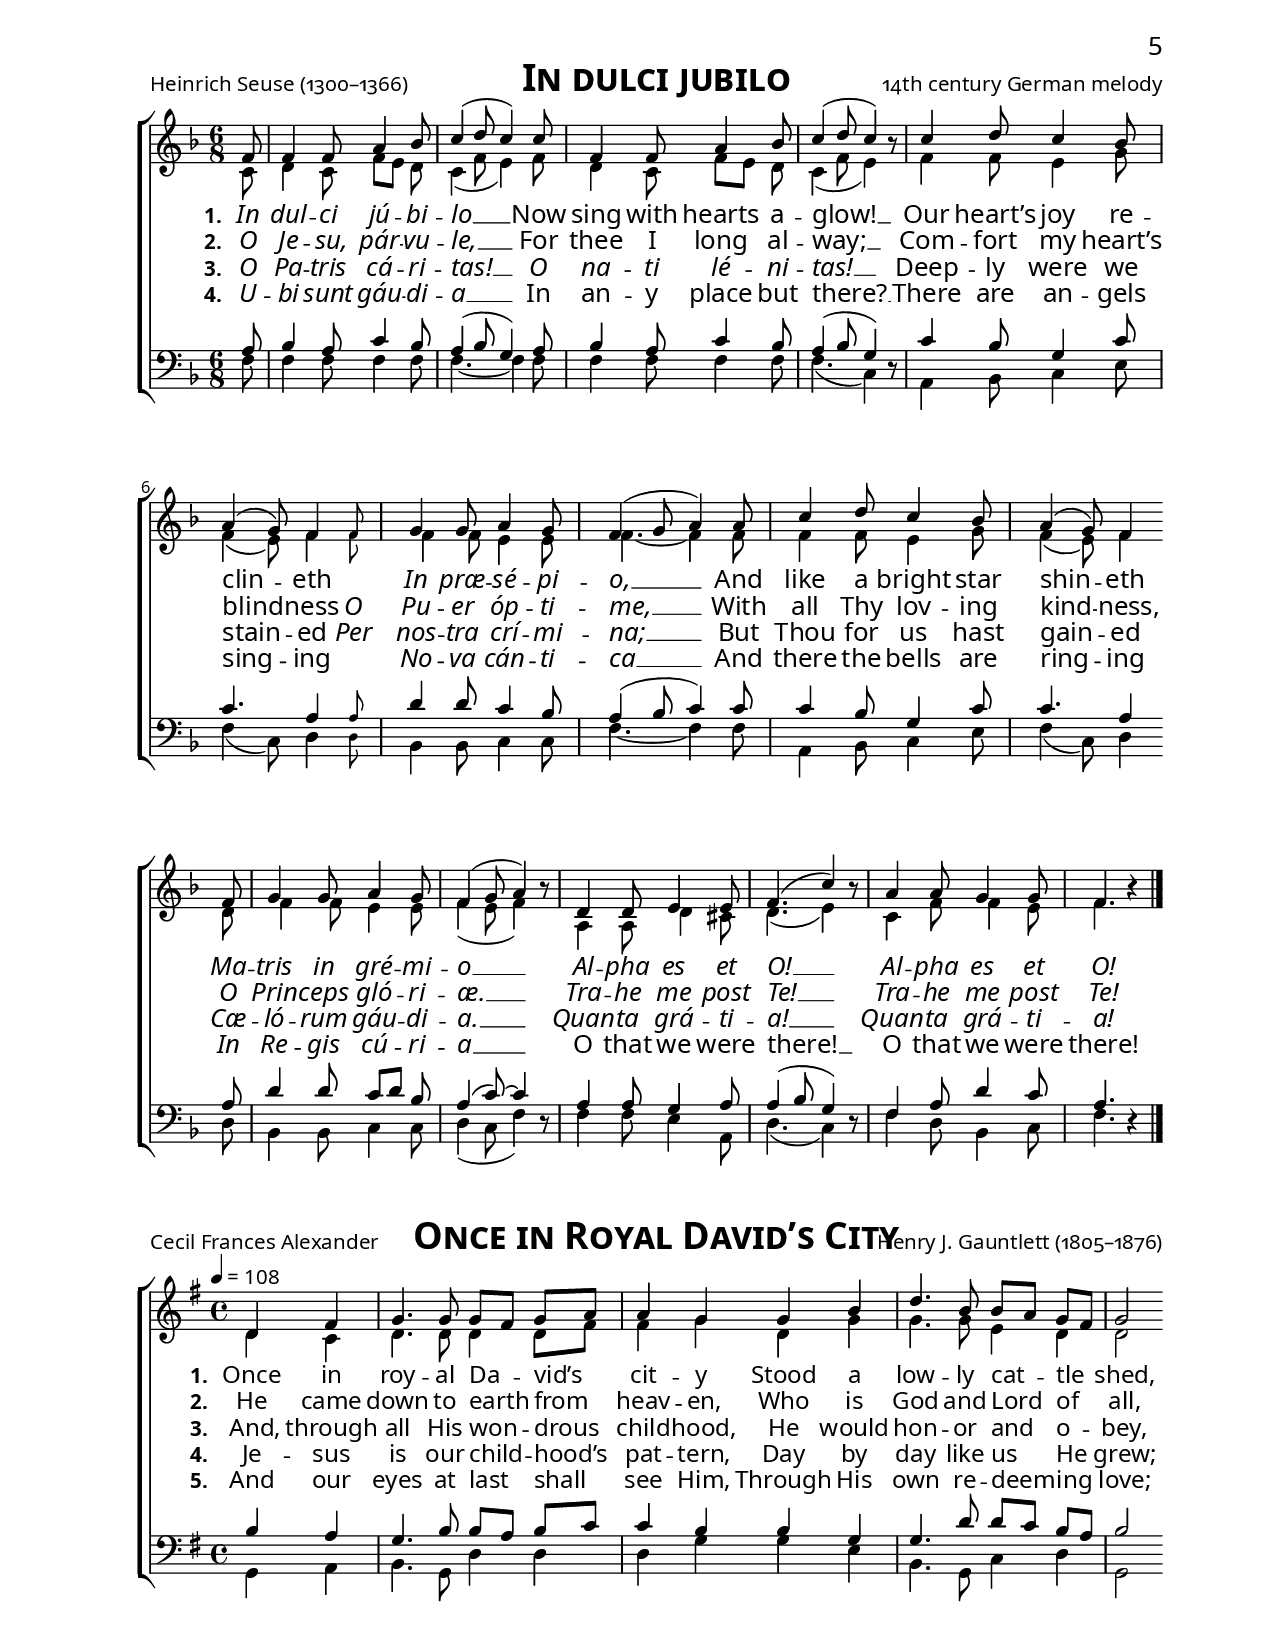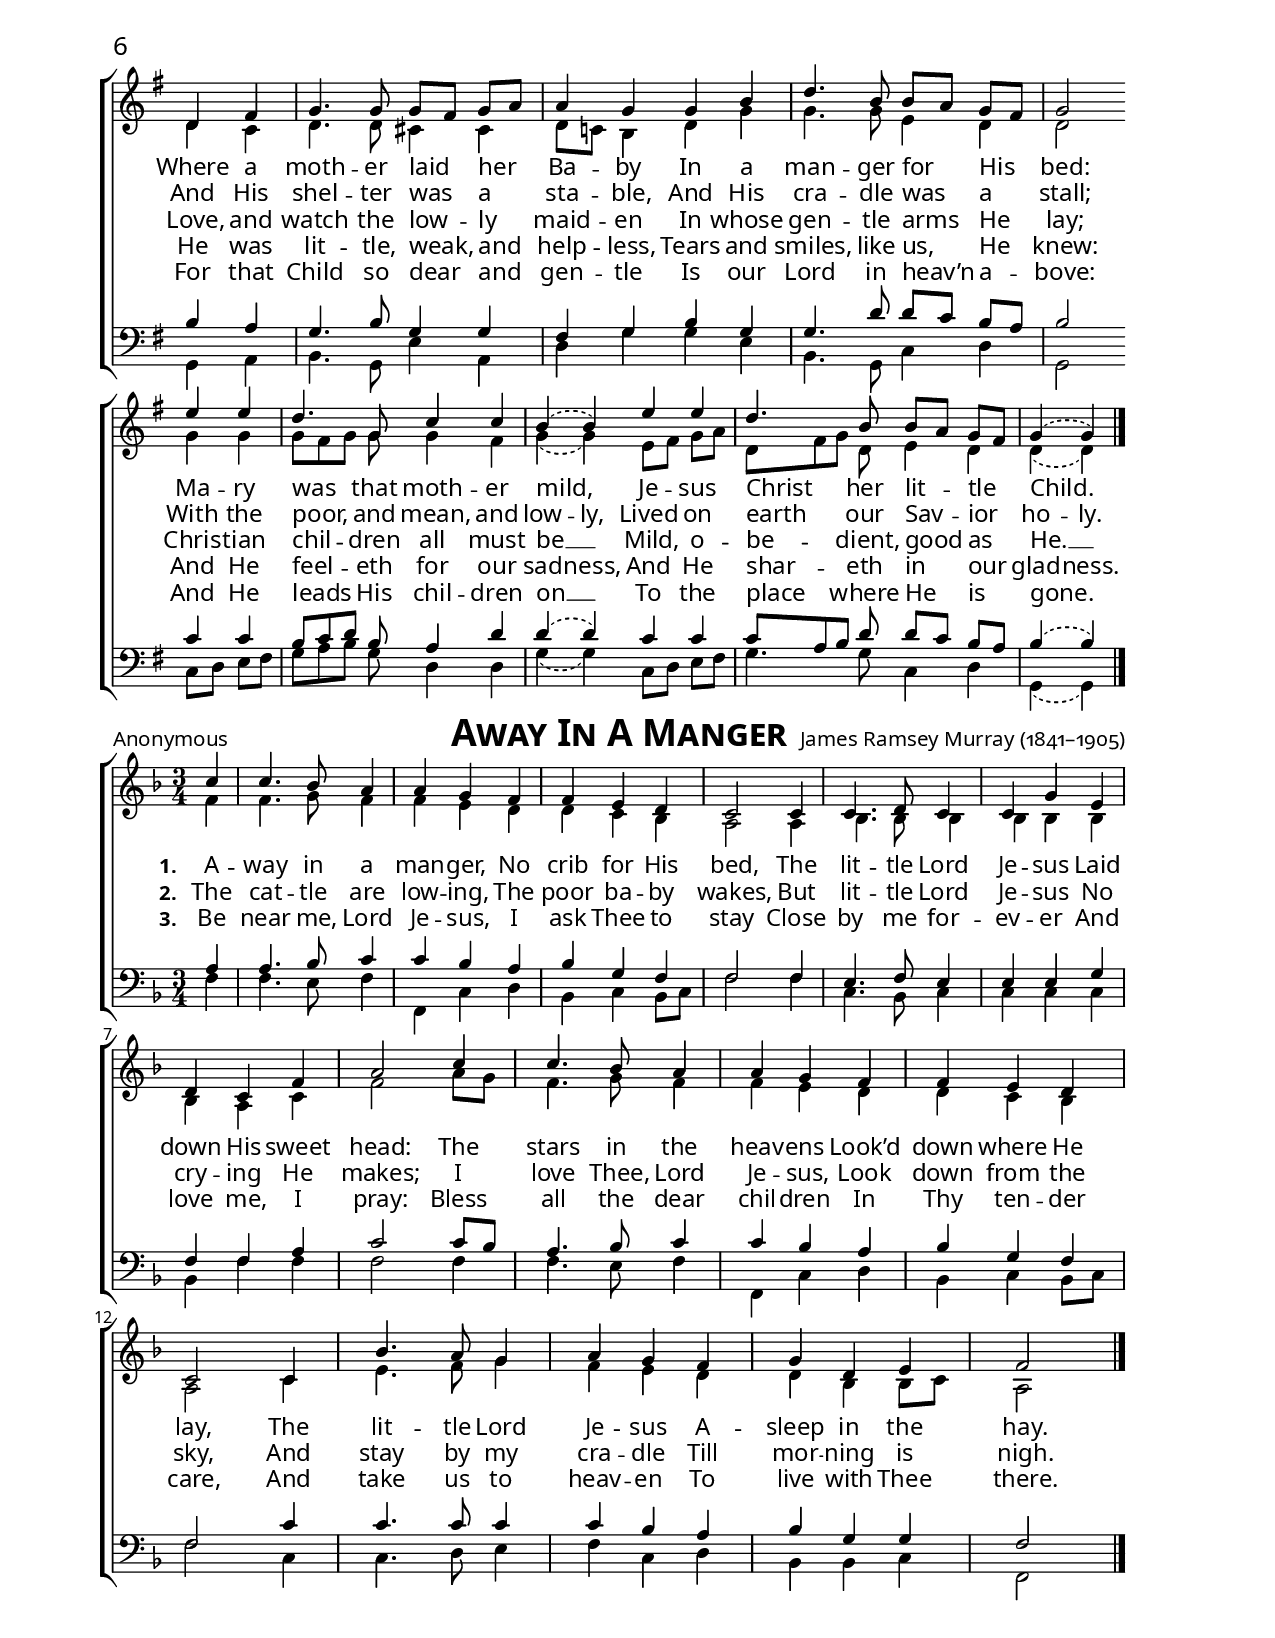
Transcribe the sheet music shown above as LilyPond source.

\version "2.14.2"
\include "util.ly"
\header {
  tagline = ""%\markup { "from" \concat{\italic "HymnsAndCarolsOfChristmas.com"}}
}
\paper {
  print-all-headers = ##t
  paper-height = 11\in
  paper-width = 8.5\in
  indent = 0\in
  %system-system-spacing = #'((basic-distance . 10) (padding . 0))
  system-system-spacing =
    #'((basic-distance . 0)
       (minimum-distance . 0)
       (padding . -5)
       (stretchability . 100))
  markup-system-spacing =
   #'((basic-distance . 0)
      (minimum-distance . 0)
      (padding . 0)
      (stretchability . 0))
  score-markup-spacing =
    #'((basic-distance . 0)
       (minimum-distance . 0)
       (padding . -20)
       (stretchability . 65))
  ragged-last-bottom = ##f
  ragged-bottom = ##f
  two-sided = ##t
  inner-margin = 1\in
  outer-margin = 0.75\in
  top-margin = 0.26\in
  bottom-margin = 0.25\in
  first-page-number = #5
  print-first-page-number = ##t
  headerLine = ""
  oddHeaderMarkup = \markup\fill-line{
     \override #'(font-name . "Garamond Premier Pro")\abs-fontsize #12.5
     \combine 
        \fill-line{"" \on-the-fly #print-page-number-check-first
        \oldStylePageNum""
        }
        \fill-line{\headerLine}
  }
  evenHeaderMarkup = \markup {
     \override #'(font-name . "Garamond Premier Pro")\abs-fontsize #12.5
     \combine
        \on-the-fly #print-page-number-check-first
        \oldStylePageNum""
        \fill-line{\headerLine}
  }
}
#(set-global-staff-size 18) \paper{ #(define fonts (make-pango-font-tree "Garamond Premier Pro" "Garamond Premier Pro" "Garamond Premier Pro" (/ 18 20))) }



global = {
  \key f \major
  \time 6/8
}

sopMusic = \relative c' {
  \partial 8 f8 |
  f4 f8 a4 bes8 |
  c4( d8 c4) c8 |
  f,4 f8 a4 bes8 |
  c4( d8 c4) b8\rest |
  c4 d8 c4 bes8 |
  
  a4( g8) f4 \teeny f8 \normalsize |
  g4 g8 a4 g8 |
  f4( g8 a4) a8 |
  c4 d8 c4 bes8 |
  a4( g8) f4 \bar"" \break f8 |
  
  g4 g8 a4 g8 |
  f4( g8 a4) b8\rest |
  d,4 d8 e4 e8 |
  f4.( c'4) b8\rest |
  a4 a8 g4 g8 |
  f4. b4\rest \bar "|."
}
sopWords = \lyricmode {
  
}

altoMusic = \relative c' {
  c8 |
  d4 c8 f[ e] d |
  c4( f8 e4) f8 |
  d4 c8 f[ e] d |
  c4( f8 e4) s8 |
  f4 f8 e4 g8 |
  
  f4( e8) f4 \teeny f8 \normalsize |
  f4 f8 e4 e8 |
  f4.~ f4 f8 |
  f4 f8 e4 g8 |
  f4( e8) f4 d8 |
  
  f4 f8 e4 e8 |
  f4( e8 f4) s8 |
  a,4 a8 d4 cis8 |
  d4.( e4) s8 |
  c4 f8 f4 e8 |
  f4. s4 \bar "|."

}
altoWords = \lyricmode {
  \dropLyricsV
  \set stanza = "1. "
  \markup\italic In \markup\italic dul -- \markup\italic ci \markup\italic jú -- \markup\italic bi -- \markup\italic lo __ Now sing with hearts a -- glow! __
  Our heart’s joy re -- clin -- eth "" \markup\italic In \markup\italic præ -- \markup\italic sé -- \markup\italic pi -- \markup\italic o, __
  And like a bright star shin -- eth
  \markup\italic Ma -- \markup\italic tris \markup\italic in \markup\italic gré -- \markup\italic mi -- \markup\italic o __
  \markup\italic Al -- \markup\italic pha \markup\italic es \markup\italic et \markup\italic O! __
  \markup\italic Al -- \markup\italic pha \markup\italic es \markup\italic et \markup\italic O!
}
altoWordsII = \lyricmode {
  \dropLyricsV
  \set stanza = "2. "
  \markup\italic O \markup\italic Je -- \markup\italic su, \markup\italic pár -- \markup\italic vu -- \markup\italic le, __
  For thee I long al -- way; __
  Com -- fort my heart’s blind -- ness
  \markup\italic O \markup\italic Pu -- \markup\italic er \markup\italic óp -- \markup\italic ti -- \markup\italic me, __
  With all Thy lov -- ing kind -- ness,
  \markup\italic O \markup\italic Prin -- \markup\italic ceps \markup\italic gló -- \markup\italic ri -- \markup\italic æ. __
  \markup\italic Tra -- \markup\italic he \markup\italic me \markup\italic post \markup\italic Te! __
  \markup\italic Tra -- \markup\italic he \markup\italic me \markup\italic post \markup\italic Te!
}
altoWordsIII = \lyricmode {
  \dropLyricsV
  \set stanza = "3. "
  \markup\italic O \markup\italic Pa -- \markup\italic tris \markup\italic cá -- \markup\italic ri -- \markup\italic tas! __
  \markup\italic O \markup\italic na -- \markup\italic ti \markup\italic lé -- \markup\italic ni -- \markup\italic tas! __
  Deep -- ly were we stain -- ed
  \markup\italic Per \markup\italic nos -- \markup\italic tra \markup\italic crí -- \markup\italic mi -- \markup\italic na; __
  But Thou for us hast gain -- ed
  \markup\italic Cæ -- \markup\italic ló -- \markup\italic rum \markup\italic gáu -- \markup\italic di -- \markup\italic a. __
  \markup\italic Quan -- \markup\italic ta \markup\italic grá -- \markup\italic ti -- \markup\italic a! __
  \markup\italic Quan -- \markup\italic ta \markup\italic grá -- \markup\italic ti -- \markup\italic a!
}
altoWordsIV = \lyricmode {
  \dropLyricsV
  \set stanza = "4. "
  \markup\italic U -- \markup\italic bi \markup\italic sunt \markup\italic gáu -- \markup\italic di -- \markup\italic a __
  In an -- y place but there? __
  There are an -- gels sing -- ing ""
  \markup\italic No -- \markup\italic va \markup\italic cán -- \markup\italic ti -- \markup\italic ca __
  And there the bells are ring -- ing
  \markup\italic In \markup\italic Re -- \markup\italic gis \markup\italic cú -- \markup\italic ri -- \markup\italic a __
  O that we were there! __
  O that we were there!
}

tenorMusic = \relative c' {
  a8 |
  bes4 a8 c4 bes8 |
  a4( bes8 g4) a8 |
  bes4 a8 c4 bes8 |
  a4( bes8 g4) s8 |
  c4 bes8 g4 c8 |
  
  c4. a4 \teeny a8 \normalsize |
  d4 d8 c4 bes8 |
  a4( bes8 c4) c8 |
  c4 bes8 g4 c8 |
  c4. a4 a8 |
  
  d4 d8 c[ d] bes |
  a4( c8)~ c4 s8 |
  a4 a8 g4 a8 |
  a4( bes8 g4) s8 |
  f4 a8 d4 c8 |
  a4. s4 \bar "|."
}
tenorWords = \lyricmode {

}

bassMusic = \relative c {
  f8 |
  f4 f8 f4 f8 |
  f4.~ f4 f8 |
  f4 f8 f4 f8 |
  f4.( c4) d8\rest |
  a4 bes8 c4 e8 |
  
  f4( c8) d4 \teeny d8 \normalsize |
  bes4 bes8 c4 c8 |
  f4.~ f4 f8 |
  a,4 bes8 c4 e8 |
  f4( c8) d4 d8 |
  
  bes4 bes8 c4 c8 |
  d4( c8 f4) d8\rest |
  f4 f8 e4 a,8 |
  d4.( c4) d8\rest |
  f4 d8 bes4 c8 |
  f4. d4\rest \bar "|."

}
bassWords = \lyricmode {

}

\score {
  <<
   \new ChoirStaff <<
%    \new Lyrics = sopranos \with { \override VerticalAxisGroup #'nonstaff-relatedstaff-spacing = #'((basic-distance . 1)) }
    \new Staff = women <<
      \new Voice = "sopranos" { \voiceOne << \global \sopMusic >> }
      \new Voice = "altos" { \voiceTwo << \global \altoMusic >> }
    >>
    \new Lyrics \with { alignAboveContext = "women" \override VerticalAxisGroup #'nonstaff-relatedstaff-spacing = #'((basic-distance . 1))} \lyricsto "sopranos" \sopWords
    \new Lyrics = "altosIV"  \with { alignBelowContext = "women" } \lyricsto "sopranos" \altoWordsIV
    \new Lyrics = "altosIII"  \with { alignBelowContext = "women" } \lyricsto "sopranos" \altoWordsIII
    \new Lyrics = "altosII"  \with { alignBelowContext = "women" } \lyricsto "sopranos" \altoWordsII
    \new Lyrics = "altos"  \with { alignBelowContext = "women" \override VerticalAxisGroup #'nonstaff-relatedstaff-spacing = #'((basic-distance . 1)) } \lyricsto "sopranos" \altoWords
   \new Staff = men <<
      \clef bass
      \new Voice = "tenors" { \voiceOne << \global \tenorMusic >> }
      \new Voice = "basses" { \voiceTwo << \global \bassMusic >> }
    >>
    \new Lyrics \with { alignAboveContext = "men" \override VerticalAxisGroup #'nonstaff-relatedstaff-spacing = #'((basic-distance . 1)) } \lyricsto "tenors" \tenorWords
    \new Lyrics \with { alignBelowContext = "men" \override VerticalAxisGroup #'nonstaff-relatedstaff-spacing = #'((basic-distance . 1)) } \lyricsto "basses" \bassWords
  >>
%    \new PianoStaff << \new Staff { \new Voice { \pianoRH } } \new Staff { \clef "bass" \pianoLH } >>
  >>
  \layout {
  \context {
    \Lyrics
    \override LyricText #'font-size = #2
  }
    \context {
      \Score
      \override SpacingSpanner #'base-shortest-duration = #(ly:make-moment 1 2)
      \override SpacingSpanner #'common-shortest-duration = #(ly:make-moment 1 2)
    }
    \context {
      % Remove all empty staves
      % \Staff \RemoveEmptyStaves \override VerticalAxisGroup #'remove-first = ##t
    }
    \context {
      \Lyrics
      \override LyricText #'X-offset = #center-on-word
    }
  }
  \header {
    title = \markup{\override #'(font-name . "Garamond Premier Pro Semibold"){ \abs-fontsize #18 \smallCapsOldStyle"In dulci jubilo"}}
    poet = \markup\oldStyleNum"Heinrich Seuse (1300–1366)"
    composer = \markup\oldStyleNum"14th century German melody"
    
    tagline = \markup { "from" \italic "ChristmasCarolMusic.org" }
  }
}





















global = {
  \key g \major
  \time 4/4
  \autoBeamOff
}

sopMusic = \relative c' {
  \tempo 4 = 108
  \partial 2 d4 fis |
  g4. g8 g[ fis] g[ a] |
  a4 g g b |
  
  d4. b8 b[ a] g[ fis] |
  g2 \bar""\break d4 fis |
  g4. g8 g[ fis] g[ a] |
  
  a4 g g b |
  d4. b8 b[ a] g[ fis] |
  g2 \bar""\break e'4 e |
  
  d4. g,8 c4 c |
  \slurDashed b4( b) e e |
  \slurSolid d4. b8 b[ a] g[ fis] |
  \slurDashed g4( g) \bar "|."
}
sopWords = \lyricmode {
  
}

altoMusic = \relative c' {
  d4 c |
  d4. d8 d4 d8[ fis] |
  fis4 g d g |
  g4. g8 e4 d |
  d2 d4 c |
  
  d4. d8 cis4 cis |
  d8[ c!] b4 d g |
  g4. g8 e4 d |
  d2 g4 g |
  
  g8[ fis g] g g4 fis |
  \slurDashed g4( g) e8[ fis] g[ a] |
  d,[ fis g] d e4 d |
  d( d) \bar "|."
}
altoWords = \lyricmode {
  \dropLyricsIX
  \set stanza = "1. "
  \set ignoreMelismata = ##t
  Once in roy -- al Da -- _ vid’s _ cit -- y
  Stood a low -- ly cat -- _ tle _ shed,
  Where a moth -- er laid _ her _ Ba -- by
  In a man -- ger for _ His _ bed:
  \set associatedVoice = "tenors"
  Ma -- ry was _ _ that moth -- er mild, _
  Je -- sus Christ _ _ her lit -- _ tle _ Child. _
}
altoWordsII = \lyricmode {
  \dropLyricsIX
  \set stanza = "2. "
  \set ignoreMelismata = ##t
  He came down to earth _ from _ heav -- en,
  Who is God and Lord _ of _ all,
  And His shel -- ter was _ a _ sta -- ble,
  And His cra -- dle was _ a _ stall;
  \set associatedVoice = "tenors"
  With the poor, _ _ and mean, and low -- ly,
  Lived on earth _ _ our Sav -- _ ior _ ho -- ly.
}
altoWordsIII = \lyricmode {
  \dropLyricsIX
  \set stanza = "3. "
  And, through all His won -- drous child -- hood,
    He would hon -- or and o -- bey,
  Love, and watch the low -- ly maid -- en
    In whose gen -- tle arms He lay;
  \set associatedVoice = "tenors"
  Chris -- tian chil -- dren all must be __
  Mild, o -- be -- dient, good as He. __
}
altoWordsIV = \lyricmode {
  \dropLyricsIX
  \set stanza = "4. "
  \set ignoreMelismata = ##t
  Je -- sus is our child -- _ hood’s _ pat -- tern,
  Day by day like us _ He _ grew;
  He was lit -- tle, weak, _ and _ help -- less,
  Tears and smiles, like us, _ He _ knew:
  \set associatedVoice = "tenors"
  And He feel -- _ _ eth for our sad -- ness,
  And He shar -- _ _ eth in _ our _ glad -- ness.
}
altoWordsV = \lyricmode {
  \dropLyricsIX
  \set ignoreMelismata = ##t
  \set stanza = "5. "
  And our eyes at last _ shall _ see Him,
  Through His own re -- deem -- _ ing _ love;
  For that Child so dear _ and _ gen -- tle
  Is our Lord in heav’n _ a -- _ bove:
  \set associatedVoice = "tenors"
  And He leads _ _ His chil -- dren on __ _
  To the place _ _ where He _ is _ gone. _
}

tenorMusic = \relative c' {
  b4 a |
  g4. b8 b[ a] b[ c] |
  c4 b b g |
  g4. d'8 d[ c] b[ a] |
  b2 b4 a |
  
  g4. b8 g4 g |
  fis g b g |
  g4. d'8 d[ c] b[ a] |
  b2 c4 c |
  
  b8[ c d] b a4 d |
  \slurDashed d4( d) c c |
  c8[ a b] d d[ c] b[ a] |
  b4( b) \bar "|."
}
tenorWords = \lyricmode {

}

bassMusic = \relative c {
  g4 a |
  b4. g8 d'4 d |
  d g g e |
  b4. g8 c4 d |
  g,2 g4 a |
  
  b4. g8 e'4 a, |
  d g g e |
  b4. g8 c4 d |
  g,2 c8[ d] e[ fis] |
  
  g[ a b] g d4 d |  
  \slurDashed g4( g) c,8[ d] e[ fis] |
  g4. g8 c,4 d |
  g,( g) \bar "|."
}
bassWords = \lyricmode {

}

\score {
  <<
   \new ChoirStaff <<
%    \new Lyrics = sopranos \with { \override VerticalAxisGroup #'nonstaff-relatedstaff-spacing = #'((basic-distance . 1)) }
    \new Staff = women <<
      \new Voice = "sopranos" { \voiceOne << \global \sopMusic >> }
      \new Voice = "altos" { \voiceTwo << \global \altoMusic >> }
    >>
   \new Staff = men <<
      \clef bass
      \new Voice = "tenors" { \voiceOne << \global \tenorMusic >> }
      \new Voice = "basses" { \voiceTwo << \global \bassMusic >> }
    >>
    \new Lyrics \with { alignAboveContext = "women" } \lyricsto "sopranos" \sopWords
    \new Lyrics = "altosV"  \with { alignBelowContext = "women" } \lyricsto "sopranos" \altoWordsV
    \new Lyrics = "altosIV"  \with { alignBelowContext = "women" } \lyricsto "sopranos" \altoWordsIV
    \new Lyrics = "altosIII"  \with { alignBelowContext = "women" } \lyricsto "sopranos" \altoWordsIII
    \new Lyrics = "altosII"  \with { alignBelowContext = "women" } \lyricsto "sopranos" \altoWordsII
    \new Lyrics = "altos"  \with { alignBelowContext = "women" \override VerticalAxisGroup #'nonstaff-relatedstaff-spacing = #'((padding . -0.5)) } \lyricsto "sopranos" \altoWords
    \new Lyrics \with { alignAboveContext = "men" \override VerticalAxisGroup #'nonstaff-relatedstaff-spacing = #'((basic-distance . 1)) } \lyricsto "tenors" \tenorWords
    \new Lyrics \with { alignBelowContext = "men" \override VerticalAxisGroup #'nonstaff-relatedstaff-spacing = #'((basic-distance . 1)) } \lyricsto "basses" \bassWords
  >>
%    \new PianoStaff << \new Staff { \new Voice { \pianoRH } } \new Staff { \clef "bass" \pianoLH } >>
  >>
  \layout {
  \context {
    \Lyrics
    \override LyricText #'font-size = #1.4
  }
    \context {
      \Score
      %\override SpacingSpanner #'base-shortest-duration = #(ly:make-moment 1 8)
      %\override SpacingSpanner #'common-shortest-duration = #(ly:make-moment 1 4)
    }
    \context {
      % Remove all empty staves
      % \Staff \RemoveEmptyStaves \override VerticalAxisGroup #'remove-first = ##t
    }
    \context {
      \Lyrics
      \override LyricText #'X-offset = #center-on-word
    }
  }
  \header {
    title = \markup{\override #'(font-name . "Garamond Premier Pro Semibold"){ \abs-fontsize #18 \smallCapsOldStyle"Once in Royal David’s City"}}
    poet = \markup\oldStyleNum"Cecil Frances Alexander" % (1818–1895)"
    composer = \markup\oldStyleNum"Henry J. Gauntlett (1805–1876)"
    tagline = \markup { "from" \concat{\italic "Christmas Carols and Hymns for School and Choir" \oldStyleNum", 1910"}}
  }
}
















\paper {
  scoreTitleMarkup = \markup {
    \fill-line {
      \fromproperty #'header:poet
      \fontsize #4 \bold \fromproperty #'header:title
      \fromproperty #'header:composer
    }
  }
}
global = {
  \key f \major
  \time 3/4
  \autoBeamOff
}

sopMusic = \relative c'' {
  \partial 4 c4 |
  c4. bes8 a4 |
  a g f |
  f e d |
  c2 c4 |
  c4. d8 c4 |
  
  c g' e |
  d c f |
  a2 c4 |
  c4. bes8 a4 |
  \slurDashed a g f |
  
  f e d |
  c2 c4 |
  bes'4. a8 g4 |
  a g f |
  g d e |
  f2 \bar "|."
%{IF_LESSER
\pageBreak
%}%END_IF_LESSER
}
sopWords = \lyricmode {
  
}

altoMusic = \relative c' {
  f4 |
  f4. g8 f4 |
  f e d |
  d c bes |
  a2 a4 |
  bes4. bes8 bes4 |
  
  bes bes bes |
  bes a c |
  f2 a8[ g] |
  f4. g8 f4 |
  f e d |
  
  d c bes |
  a2 c4 |
  e4. f8 g4 |
  f e d |
  d bes bes8[ c] |
  a2 \bar "|."
}
altoWords = \lyricmode {
  \dropLyricsIV
  \set stanza = "1. "
  A -- way in a man -- ger,
  No crib for His bed,
  The lit -- tle Lord Je -- sus
  Laid down His sweet head:
  The stars in the heav -- ens
  Look’d down where He lay,
  The lit -- tle Lord Je -- sus
  A -- sleep in the hay.
}
altoWordsII = \lyricmode {
  \dropLyricsIV
  \set stanza = "2. "
  The cat -- tle are low -- ing,
  The poor ba -- by wakes,
  But lit -- tle Lord Je -- sus
  No cry -- ing He makes;
  I love Thee, Lord Je -- sus,
  Look down from the sky,
  And stay by my cra -- dle
  Till mor -- ning is nigh.
}
altoWordsIII = \lyricmode {
  \dropLyricsIV
  \set stanza = "3. "
  Be near me, Lord Je -- sus,
  I ask Thee to stay
  Close by me for -- ev -- er
  And love me, I pray:
  Bless all the dear chil -- dren
  In Thy ten -- der care,
  And take us to heav -- en
  To live with Thee there.
}
altoWordsIV = \lyricmode {
}

tenorMusic = \relative c {
  a'4 |
  a4. bes8 c4 |
  c bes a |
  bes g f |
  f2 f4 |
  e4. f8 e4 |
  
  e e g |
  f f a |
  c2 c8[ bes] |
  a4. bes8 c4 |
  c bes a |
  
  bes g f |
  f2 c'4 |
  c4. c8 c4 |
  c bes a |
  bes g g |
  f2 \bar "|."
}
tenorWords = \lyricmode {

}

bassMusic = \relative c {
  f4 |
  f4. e8 f4 |
  f,4 c' d |
  bes c bes8[ c] |
  f2 f4 |
  c4. bes8 c4 |
  
  c c c |
  bes f' f |
  f2 f4 |
  f4. e8 f4 |
  f, c' d |
  
  bes c bes8[ c] |
  f2 c4 |
  c4. d8 e4 |
  f c d |
  bes bes c4 |
  f,2 \bar "|."
}
bassWords = \lyricmode {

}

\score {
  <<
   \new ChoirStaff <<
%    \new Lyrics = sopranos \with { \override VerticalAxisGroup #'nonstaff-relatedstaff-spacing = #'((basic-distance . 1)) }
    \new Staff = women <<
      \new Voice = "sopranos" { \voiceOne << \global \sopMusic >> }
      \new Voice = "altos" { \voiceTwo << \global \altoMusic >> }
    >>
    \new Lyrics \with { alignAboveContext = "women" } \lyricsto "sopranos" \sopWords
    \new Lyrics = "altosIV"  \with { alignBelowContext = "women" } \lyricsto "sopranos" \altoWordsIV
    \new Lyrics = "altosIII"  \with { alignBelowContext = "women" } \lyricsto "sopranos" \altoWordsIII
    \new Lyrics = "altosII"  \with { alignBelowContext = "women" } \lyricsto "sopranos" \altoWordsII
    \new Lyrics = "altos"  \with { alignBelowContext = "women" } \lyricsto "sopranos" \altoWords
   \new Staff = men <<
      \clef bass
      \new Voice = "tenors" { \voiceOne << \global \tenorMusic >> }
      \new Voice = "basses" { \voiceTwo << \global \bassMusic >> }
    >>
    \new Lyrics \with { alignAboveContext = "men" \override VerticalAxisGroup #'nonstaff-relatedstaff-spacing = #'((basic-distance . 1)) } \lyricsto "tenors" \tenorWords
    \new Lyrics \with { alignBelowContext = "men" \override VerticalAxisGroup #'nonstaff-relatedstaff-spacing = #'((basic-distance . 1)) } \lyricsto "basses" \bassWords
  >>
%    \new PianoStaff << \new Staff { \new Voice { \pianoRH } } \new Staff { \clef "bass" \pianoLH } >>
  >>
  \layout {
  \context {
    \Lyrics
    \override LyricText #'font-size = #1.4
  }
    %#(layout-set-staff-size 13)
    #(define fonts (make-pango-font-tree "Garamond Premier Pro" "Garamond Premier Pro" "Garamond Premier Pro" (/ 18 20)))
    #(define fonts (make-pango-font-tree "Garamond Premier Pro" "Garamond Premier Pro" "Garamond Premier Pro" (/ 17.8 20)))
    \context {
      \Score
      \override SpacingSpanner #'base-shortest-duration = #(ly:make-moment 1 2)
      \override SpacingSpanner #'common-shortest-duration = #(ly:make-moment 1 2)
    }
    \context {
      % Remove all empty staves
      % \Staff \RemoveEmptyStaves \override VerticalAxisGroup #'remove-first = ##t
    }
    \context {
      \Lyrics
      \override LyricText #'X-offset = #center-on-word
    }
  }
  \header {
    title = \markup{\override #'(font-name . "Garamond Premier Pro Semibold"){ \abs-fontsize #18 \smallCapsOldStyle"Away In A Manger"}}
    poet = \markup\oldStyleNum"Anonymous"
    composer = \markup\oldStyleNum"James Ramsey Murray (1841–1905)"
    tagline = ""%\markup { "from" \italic {ChristmasCarolMusic.org}}
  }
}
\paper {
  headerLine = ""
}